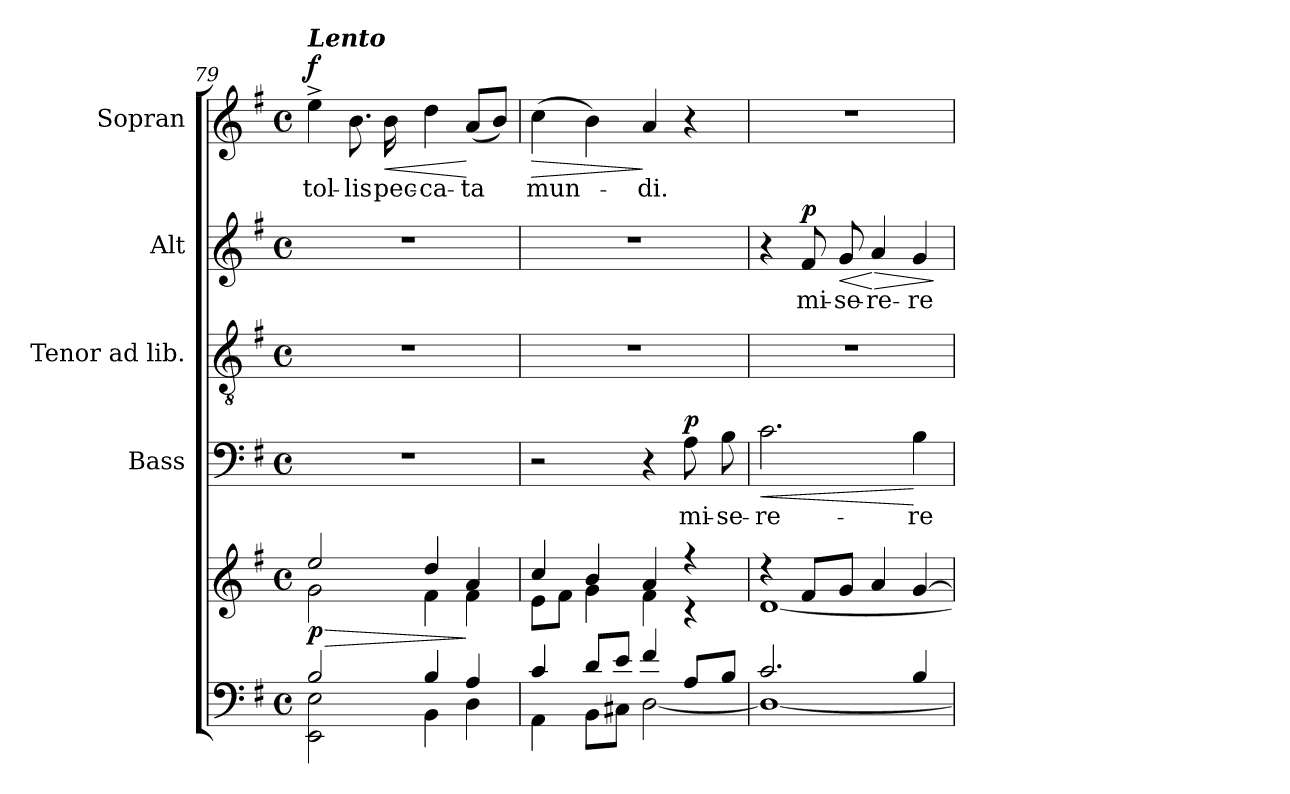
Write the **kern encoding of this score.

**kern	**kern	**dynam	**kern	**text	**dynam	**kern	**kern	**text	**dynam	**kern	**text	**dynam
*part5	*part5	*part5	*part4	*part4	*part4	*part3	*part2	*part2	*part2	*part1	*part1	*part1
*staff6	*staff5	*staff5/6	*staff4	*staff4	*staff4	*staff3	*staff2	*staff2	*staff2	*staff1	*staff1	*staff1
*	*	*	*I"Bass	*	*	*I"Tenor ad lib.	*I"Alt	*	*	*I"Sopran	*	*
*	*	*	*I'B.	*	*	*I'T.	*I'A.	*	*	*I'S.	*	*
*clefF4	*clefG2	*	*clefF4	*	*	*clefGv2	*clefG2	*	*	*clefG2	*	*
*k[f#]	*k[f#]	*	*k[f#]	*	*	*k[f#]	*k[f#]	*	*	*k[f#]	*	*
*G:	*G:	*	*G:	*	*	*G:	*G:	*	*	*G:	*	*
*M4/4	*M4/4	*	*M4/4	*	*	*M4/4	*M4/4	*	*	*M4/4	*	*
*met(c)	*met(c)	*	*met(c)	*	*	*met(c)	*met(c)	*	*	*met(c)	*	*
=79	=79	=79	=79	=79	=79	=79	=79	=79	=79	=79	=79	=79
*^	*	*	*	*	*	*	*	*	*	*	*	*
!	!	!	!	!	!	!	!	!	!	!	!LO:TX:a:Bi:t=Lento	!	!
!	!	!	!LO:HP:b	!	!	!	!	!	!	!	!	!LO:LY:b	!
*	*	*^	*	*	*	*	*	*	*	*	*	*	*
!	!	!	!	!LO:DY:n=1:b	!	!	!	!	!	!	!	!	!	!LO:DY:a
2B/	2EE\ 2E\	2ee/	2g\	> p	1r	.	.	1r	1r	.	.	4ee^>\	tol-	f
!	!	!	!	!	!	!	!	!	!	!	!	!	!LO:LY:b	!
.	.	.	.	.	.	.	.	.	.	.	.	8.b\	-lis	.
!	!	!	!	!	!	!	!	!	!	!	!	!	!LO:LY:b	!LO:HP:b
.	.	.	.	.	.	.	.	.	.	.	.	16b\	pec-	<
!	!	!	!	!	!	!	!	!	!	!	!	!	!LO:LY:b	!
4B/	4BB\	4dd/	4f#\	.	.	.	.	.	.	.	.	4dd\	-ca-	.
!	!	!	!	!	!	!	!	!	!	!	!	!	!LO:LY:b	!
4A/	4D\	4a/	4f#\	]	.	.	.	.	.	.	.	(<8a/L	-ta	[
.	.	.	.	.	.	.	.	.	.	.	.	8b/J)	.	.
=80	=80	=80	=80	=80	=80	=80	=80	=80	=80	=80	=80	=80	=80	=80
!	!	!	!	!	!	!	!	!	!	!	!	!	!LO:LY:b	!LO:HP:b
4c/	4AA\	4cc/	8e\L	.	2r	.	.	1r	1r	.	.	(>4cc\	mun-	>
.	.	.	8f#\J	.	.	.	.	.	.	.	.	.	.	.
8d/L	8BB\L	4b/	4g\	.	.	.	.	.	.	.	.	4b\)	.	.
8e/J	8C#X\J	.	.	.	.	.	.	.	.	.	.	.	.	.
!	!	!	!	!	!	!	!	!	!	!	!	!	!LO:LY:b	!
4f#/	[<2D\	4a/	4f#\	.	4r	.	.	.	.	.	.	4a/	-di.	]
!	!	!	!	!	!	!LO:LY:b	!LO:DY:a	!	!	!	!	!	!	!
8A/L	.	4r	4r	.	8A\	mi-	p	.	.	.	.	4r	.	.
!	!	!	!	!	!	!LO:LY:b	!	!	!	!	!	!	!	!
8B/J	.	.	.	.	8B\	-se-	.	.	.	.	.	.	.	.
=81	=81	=81	=81	=81	=81	=81	=81	=81	=81	=81	=81	=81	=81	=81
!	!	!	!	!	!	!LO:LY:b	!LO:HP:b	!	!	!	!	!	!	!
!	!	!	!	!	!	!	!LO:HP:n=1:b	!	!	!	!	!	!	!
2.c/	1D_	4r	[<1d	.	2.c\	-re-	< >	1r	4r	.	.	1r	.	.
!	!	!	!	!	!	!	!	!	!	!LO:LY:b	!LO:DY:a	!	!	!
.	.	8f#/L	.	.	.	.	.	.	8f#/	mi-	p	.	.	.
!	!	!	!	!	!	!	!	!	!	!LO:LY:b	!LO:HP:b	!	!	!
.	.	8g/J	.	.	.	.	.	.	8g/	-se-	<	.	.	.
!	!	!	!	!	!	!	!	!	!	!LO:LY:b	!LO:HP:n=1:b	!	!	!
.	.	4a/	.	.	.	.	.	.	4a/	-re-	[ >	.	.	.
!	!	!	!	!	!	!LO:LY:b	!	!	!	!LO:LY:b	!	!	!	!
4B/	.	[>4g/	.	.	4B\	-re	[	.	4g/	-re	.	.	.	.
*v	*v	*	*	*	*	*	*	*	*	*	*	*	*	*
*	*v	*v	*	*	*	*	*	*	*	*	*	*	*
.	.	.	.	.	]	.	.	.	]	.	.	.
=	=	=	=	=	=	=	=	=	=	=	=	=
*-	*-	*-	*-	*-	*-	*-	*-	*-	*-	*-	*-	*-
